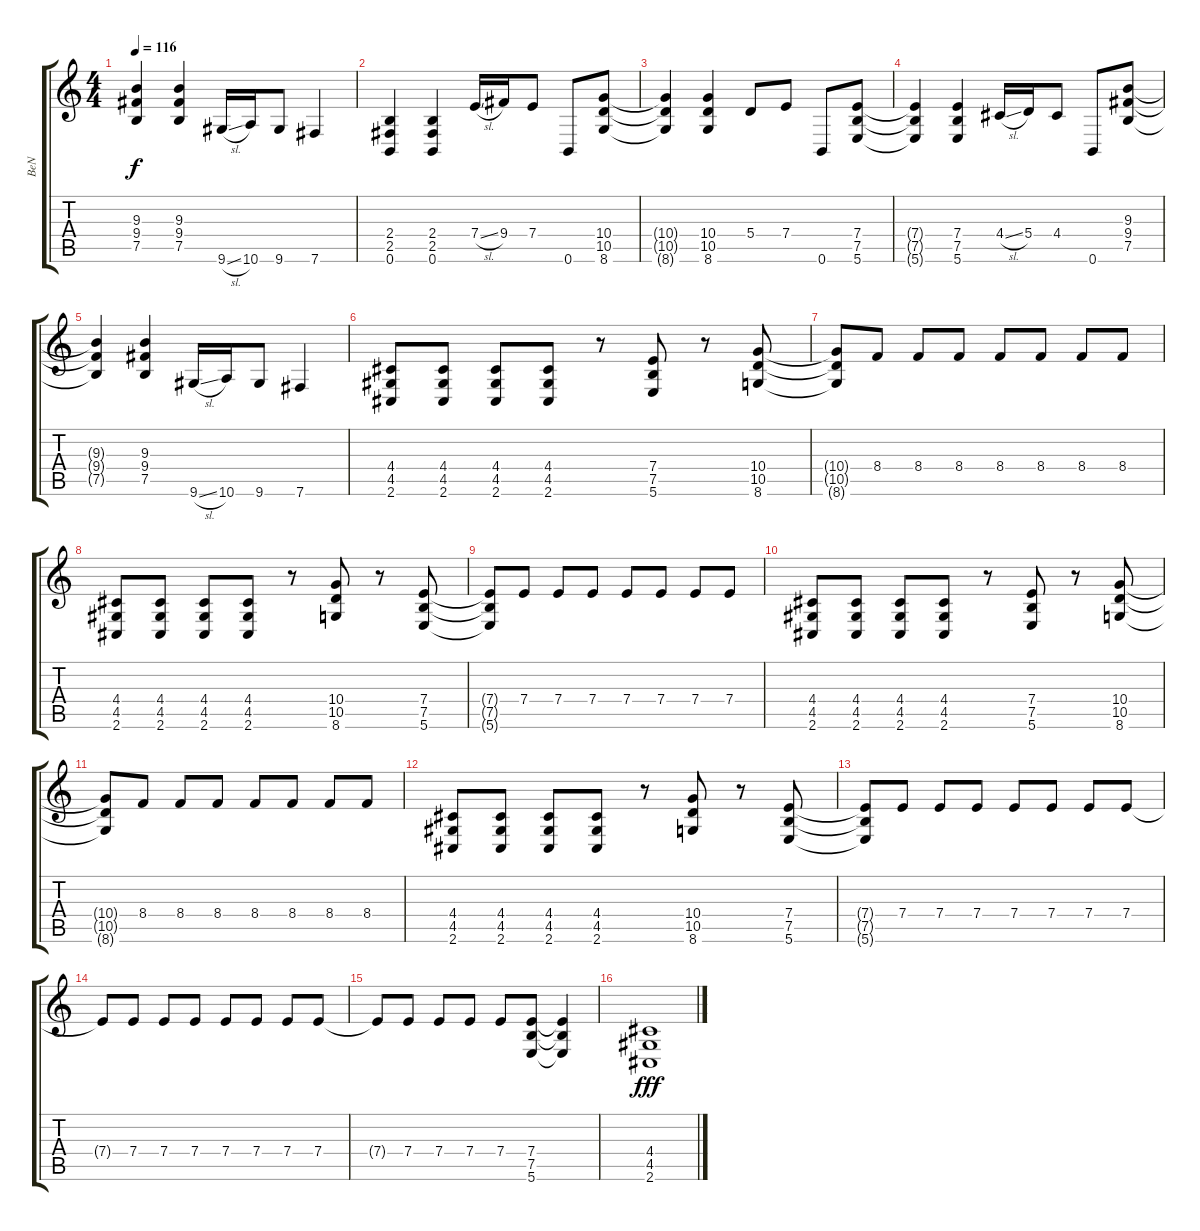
\track ("BeN" "BeN") {instrument distortionguitar}
\staff {score tabs}
\tuning (B3 Gb3 D3 A2 E2 B1) {hide}
\ts (4 4)
\tempo 116
\clef g2
\ks c
(9.3{t} 9.4{t} 7.5{t}).4{dy f} (9.3 9.4 7.5).4 9.6{sl}.16 10.6.16 9.6.8 7.6.4 |
(2.4 2.5 0.6).4 (2.4 2.5 0.6).4 7.4{sl}.16 9.4.16 7.4.8 0.6.8 (10.4 10.5 8.6).8 |
(10.4{t} 10.5{t} 8.6{t}).4 (10.4 10.5 8.6).4 5.4.8 7.4.8 0.6.8 (7.4 7.5 5.6).8 |
(7.4{t} 7.5{t} 5.6{t}).4 (7.4 7.5 5.6).4 4.4{sl}.16 5.4.16 4.4.8 0.6.8 (9.3 9.4 7.5).8 |
(9.3{t} 9.4{t} 7.5{t}).4 (9.3 9.4 7.5).4 9.6{sl}.16 10.6.16 9.6.8 7.6.4 |
(4.4 4.5 2.6).8 (4.4 4.5 2.6).8 (4.4 4.5 2.6).8 (4.4 4.5 2.6).8 r.8 (7.4 7.5 5.6).8 r.8 (10.4 10.5 8.6).8 |
(10.4{t} 10.5{t} 8.6{t}).8 8.4.8 8.4.8 8.4.8 8.4.8 8.4.8 8.4.8 8.4.8 |
(4.4 4.5 2.6).8 (4.4 4.5 2.6).8 (4.4 4.5 2.6).8 (4.4 4.5 2.6).8 r.8 (10.4 10.5 8.6).8 r.8 (7.4 7.5 5.6).8 |
(7.4{t} 7.5{t} 5.6{t}).8 7.4.8 7.4.8 7.4.8 7.4.8 7.4.8 7.4.8 7.4.8 |
(4.4 4.5 2.6).8 (4.4 4.5 2.6).8 (4.4 4.5 2.6).8 (4.4 4.5 2.6).8 r.8 (7.4 7.5 5.6).8 r.8 (10.4 10.5 8.6).8 |
(10.4{t} 10.5{t} 8.6{t}).8 8.4.8 8.4.8 8.4.8 8.4.8 8.4.8 8.4.8 8.4.8 |
(4.4 4.5 2.6).8 (4.4 4.5 2.6).8 (4.4 4.5 2.6).8 (4.4 4.5 2.6).8 r.8 (10.4 10.5 8.6).8 r.8 (7.4 7.5 5.6).8 |
(7.4{t} 7.5{t} 5.6{t}).8 7.4.8 7.4.8 7.4.8 7.4.8 7.4.8 7.4.8 7.4.8 |
7.4{t}.8 7.4.8 7.4.8 7.4.8 7.4.8 7.4.8 7.4.8 7.4.8 |
7.4{t}.8 7.4.8 7.4.8 7.4.8 7.4.8 (7.4 7.5 5.6).8 (7.4{t} 7.5{t} 5.6{t}).4 |
(4.4 4.5 2.6).1{dy fff}
